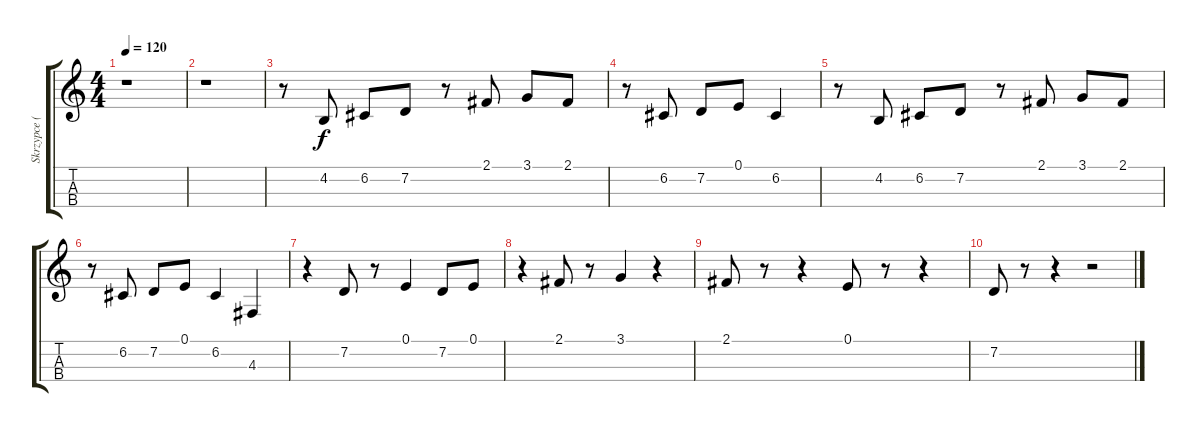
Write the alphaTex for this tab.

\track ("Skrzypce (Wojciech Czemplik)" "Skrzypce (") {instrument violin}
\staff {score tabs}
\tuning (E4 G3 D3 A2) {hide}
\ts (4 4)
\tempo 120
\clef g2
\ks c
r.1{dy f} |
r.1 |
r.8 4.2.8 6.2.8 7.2.8 r.8 2.1.8 3.1.8 2.1.8 |
r.8 6.2.8 7.2.8 0.1.8 6.2.4 |
r.8 4.2.8 6.2.8 7.2.8 r.8 2.1.8 3.1.8 2.1.8 |
r.8 6.2.8 7.2.8 0.1.8 6.2.4 4.3.4 |
r.4 7.2.8 r.8 0.1.4 7.2.8 0.1.8 |
r.4 2.1.8 r.8 3.1.4 r.4 |
2.1.8 r.8 r.4 0.1.8 r.8 r.4 |
7.2.8 r.8 r.4 r.2
